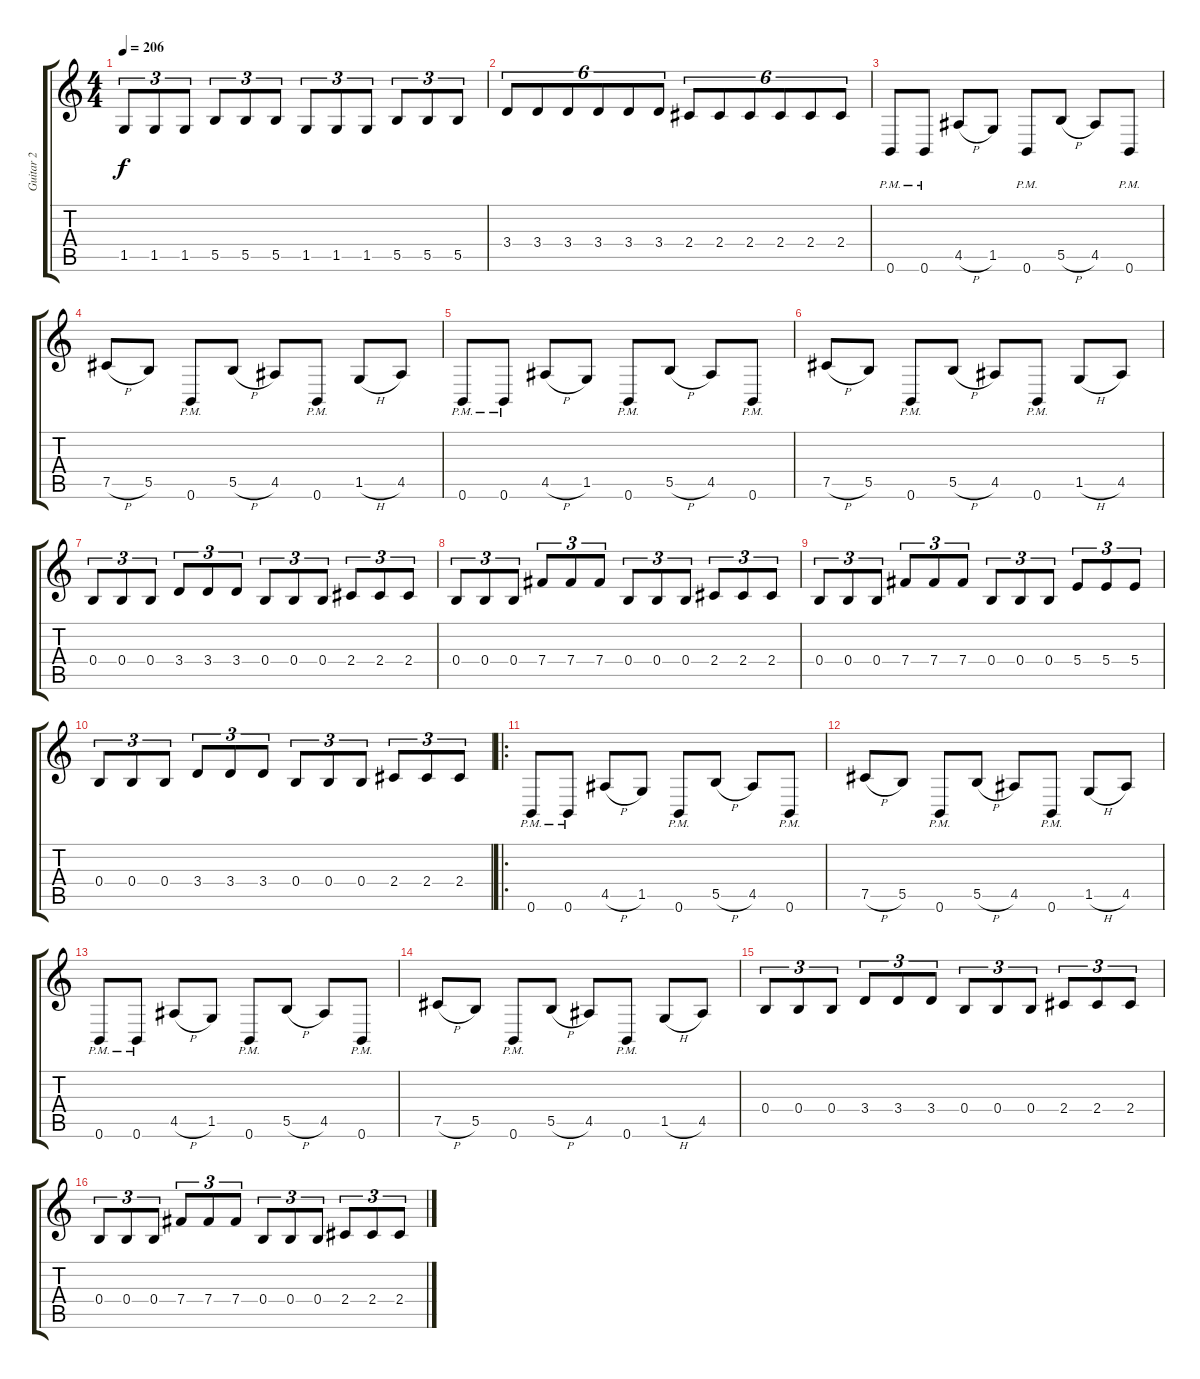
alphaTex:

\track ("Guitar 2" "Guitar 2") {instrument distortionguitar}
\staff {score tabs}
\tuning (Db4 Ab3 E3 B2 Gb2 B1) {hide}
\ts (4 4)
\tempo 206
\clef g2
\ks c
1.5.8{tu (3 2) dy f} 1.5.8{tu (3 2)} 1.5.8{tu (3 2)} 5.5.8{tu (3 2)} 5.5.8{tu (3 2)} 5.5.8{tu (3 2)} 1.5.8{tu (3 2)} 1.5.8{tu (3 2)} 1.5.8{tu (3 2)} 5.5.8{tu (3 2)} 5.5.8{tu (3 2)} 5.5.8{tu (3 2)} |
3.4.8{tu (6 4)} 3.4.8{tu (6 4)} 3.4.8{tu (6 4)} 3.4.8{tu (6 4)} 3.4.8{tu (6 4)} 3.4.8{tu (6 4)} 2.4.8{tu (6 4)} 2.4.8{tu (6 4)} 2.4.8{tu (6 4)} 2.4.8{tu (6 4)} 2.4.8{tu (6 4)} 2.4.8{tu (6 4)} |
0.6{pm}.8 0.6{pm}.8 4.5{h}.8 1.5.8 0.6{pm}.8 5.5{h}.8 4.5.8 0.6{pm}.8 |
7.5{h}.8 5.5.8 0.6{pm}.8 5.5{h}.8 4.5.8 0.6{pm}.8 1.5{h}.8 4.5.8 |
0.6{pm}.8 0.6{pm}.8 4.5{h}.8 1.5.8 0.6{pm}.8 5.5{h}.8 4.5.8 0.6{pm}.8 |
7.5{h}.8 5.5.8 0.6{pm}.8 5.5{h}.8 4.5.8 0.6{pm}.8 1.5{h}.8 4.5.8 |
0.4.8{tu (3 2)} 0.4.8{tu (3 2)} 0.4.8{tu (3 2)} 3.4.8{tu (3 2)} 3.4.8{tu (3 2)} 3.4.8{tu (3 2)} 0.4.8{tu (3 2)} 0.4.8{tu (3 2)} 0.4.8{tu (3 2)} 2.4.8{tu (3 2)} 2.4.8{tu (3 2)} 2.4.8{tu (3 2)} |
0.4.8{tu (3 2)} 0.4.8{tu (3 2)} 0.4.8{tu (3 2)} 7.4.8{tu (3 2)} 7.4.8{tu (3 2)} 7.4.8{tu (3 2)} 0.4.8{tu (3 2)} 0.4.8{tu (3 2)} 0.4.8{tu (3 2)} 2.4.8{tu (3 2)} 2.4.8{tu (3 2)} 2.4.8{tu (3 2)} |
0.4.8{tu (3 2)} 0.4.8{tu (3 2)} 0.4.8{tu (3 2)} 7.4.8{tu (3 2)} 7.4.8{tu (3 2)} 7.4.8{tu (3 2)} 0.4.8{tu (3 2)} 0.4.8{tu (3 2)} 0.4.8{tu (3 2)} 5.4.8{tu (3 2)} 5.4.8{tu (3 2)} 5.4.8{tu (3 2)} |
0.4.8{tu (3 2)} 0.4.8{tu (3 2)} 0.4.8{tu (3 2)} 3.4.8{tu (3 2)} 3.4.8{tu (3 2)} 3.4.8{tu (3 2)} 0.4.8{tu (3 2)} 0.4.8{tu (3 2)} 0.4.8{tu (3 2)} 2.4.8{tu (3 2)} 2.4.8{tu (3 2)} 2.4.8{tu (3 2)} |
\ro
0.6{pm}.8 0.6{pm}.8 4.5{h}.8 1.5.8 0.6{pm}.8 5.5{h}.8 4.5.8 0.6{pm}.8 |
7.5{h}.8 5.5.8 0.6{pm}.8 5.5{h}.8 4.5.8 0.6{pm}.8 1.5{h}.8 4.5.8 |
0.6{pm}.8 0.6{pm}.8 4.5{h}.8 1.5.8 0.6{pm}.8 5.5{h}.8 4.5.8 0.6{pm}.8 |
7.5{h}.8 5.5.8 0.6{pm}.8 5.5{h}.8 4.5.8 0.6{pm}.8 1.5{h}.8 4.5.8 |
0.4.8{tu (3 2)} 0.4.8{tu (3 2)} 0.4.8{tu (3 2)} 3.4.8{tu (3 2)} 3.4.8{tu (3 2)} 3.4.8{tu (3 2)} 0.4.8{tu (3 2)} 0.4.8{tu (3 2)} 0.4.8{tu (3 2)} 2.4.8{tu (3 2)} 2.4.8{tu (3 2)} 2.4.8{tu (3 2)} |
0.4.8{tu (3 2)} 0.4.8{tu (3 2)} 0.4.8{tu (3 2)} 7.4.8{tu (3 2)} 7.4.8{tu (3 2)} 7.4.8{tu (3 2)} 0.4.8{tu (3 2)} 0.4.8{tu (3 2)} 0.4.8{tu (3 2)} 2.4.8{tu (3 2)} 2.4.8{tu (3 2)} 2.4.8{tu (3 2)}
